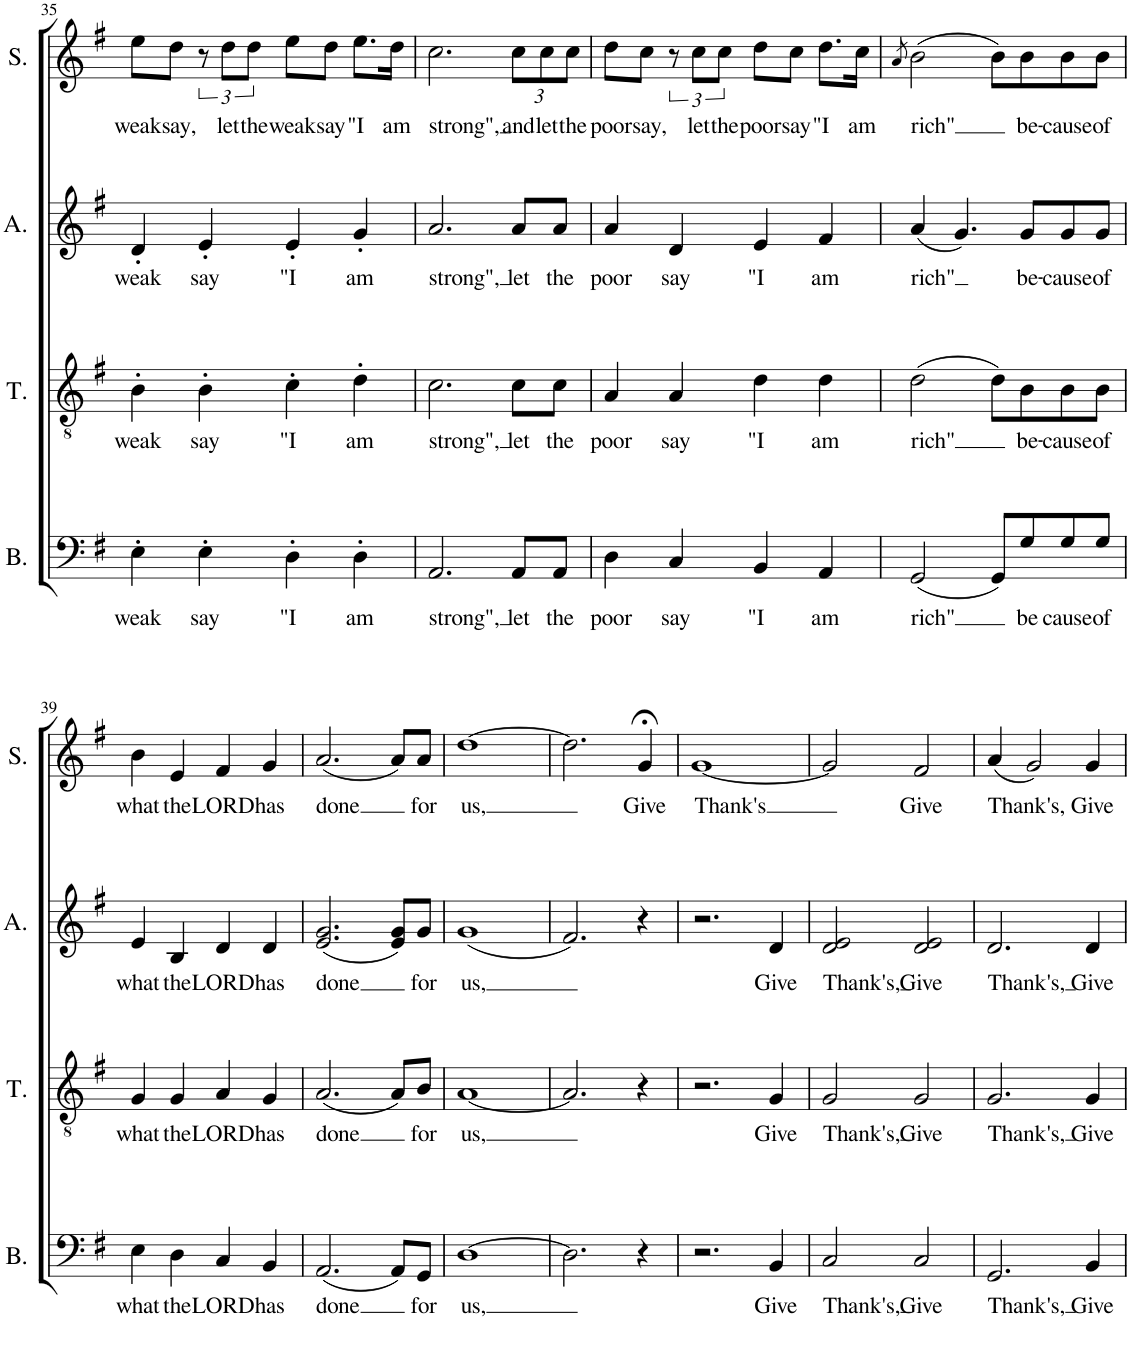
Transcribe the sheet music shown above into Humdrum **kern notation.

**kern	**text	**kern	**text	**kern	**text	**kern	**text
*part4	*part4	*part3	*part3	*part2	*part2	*part1	*part1
*staff4	*staff4	*staff3	*staff3	*staff2	*staff2	*staff1	*staff1
*I"Bass	*	*I"Tenor	*	*I"Alto	*	*I"Soprano	*
*I'B.	*	*I'T.	*	*I'A.	*	*I'S.	*
!!LO:PB:g=z
*clefF4	*	*clefGv2	*	*clefG2	*	*clefG2	*
*k[f#]	*	*k[f#]	*	*k[f#]	*	*k[f#]	*
*M4/4	*	*M4/4	*	*M4/4	*	*M4/4	*
=35	=35	=35	=35	=35	=35	=35	=35
!	!LO:LY:b	!	!LO:LY:b	!	!LO:LY:b	!	!LO:LY:b
4E'\	weak	4B'\	weak	4d'/	weak	8ee\L	weak
!	!	!	!	!	!	!	!LO:LY:b
.	.	.	.	.	.	8dd\J	say,
!	!LO:LY:b	!	!LO:LY:b	!	!LO:LY:b	!	!
4E'\	say	4B'\	say	4e'/	say	12r	.
!	!	!	!	!	!	!	!LO:LY:b
.	.	.	.	.	.	12dd\L	let
!	!	!	!	!	!	!	!LO:LY:b
.	.	.	.	.	.	12dd\J	the
!	!LO:LY:b	!	!LO:LY:b	!	!LO:LY:b	!	!LO:LY:b
4D'\	"I	4c'\	"I	4e'/	"I	8ee\L	weak
!	!	!	!	!	!	!	!LO:LY:b
.	.	.	.	.	.	8dd\J	say
!	!LO:LY:b	!	!LO:LY:b	!	!LO:LY:b	!	!LO:LY:b
4D'\	am	4d'\	am	4g'/	am	8.ee\L	"I
!	!	!	!	!	!	!	!LO:LY:b
.	.	.	.	.	.	16dd\Jk	am
=36	=36	=36	=36	=36	=36	=36	=36
!	!LO:LY:b	!	!LO:LY:b	!	!LO:LY:b	!	!LO:LY:b
2.AA/	strong",	2.c\	strong",	2.a/	strong",	2.cc\	strong",
!	!LO:LY:b	!	!LO:LY:b	!	!LO:LY:b	!	!
*	*	*	*	*	*	*Xbrackettup	*
!	!	!	!	!	!	!	!LO:LY:b
8AA/L	let	8c\L	let	8a/L	let	12cc\L	and
!	!	!	!	!	!	!	!LO:LY:b
.	.	.	.	.	.	12cc\	let
!	!LO:LY:b	!	!LO:LY:b	!	!LO:LY:b	!	!
8AA/J	the	8c\J	the	8a/J	the	.	.
!	!	!	!	!	!	!	!LO:LY:b
.	.	.	.	.	.	12cc\J	the
=37	=37	=37	=37	=37	=37	=37	=37
!	!LO:LY:b	!	!LO:LY:b	!	!LO:LY:b	!	!LO:LY:b
4D\	poor	4A/	poor	4a/	poor	8dd\L	poor
!	!	!	!	!	!	!	!LO:LY:b
.	.	.	.	.	.	8cc\J	say,
!	!LO:LY:b	!	!LO:LY:b	!	!LO:LY:b	!	!
*	*	*	*	*	*	*brackettup	*
4C/	say	4A/	say	4d/	say	12r	.
!	!	!	!	!	!	!	!LO:LY:b
.	.	.	.	.	.	12cc\L	let
!	!	!	!	!	!	!	!LO:LY:b
.	.	.	.	.	.	12cc\J	the
!	!LO:LY:b	!	!LO:LY:b	!	!LO:LY:b	!	!LO:LY:b
4BB/	"I	4d\	"I	4e/	"I	8dd\L	poor
!	!	!	!	!	!	!	!LO:LY:b
.	.	.	.	.	.	8cc\J	say
!	!LO:LY:b	!	!LO:LY:b	!	!LO:LY:b	!	!LO:LY:b
4AA/	am	4d\	am	4f#/	am	8.dd\L	"I
!	!	!	!	!	!	!	!LO:LY:b
.	.	.	.	.	.	16cc\Jk	am
=38	=38	=38	=38	=38	=38	=38	=38
.	.	.	.	.	.	8qa/	.
!	!LO:LY:b	!	!LO:LY:b	!	!LO:LY:b	!	!LO:LY:b
(2GG/	rich"	(2d\	rich"	(4a/	rich"	(2b\	rich"
.	.	.	.	4.g/)	.	.	.
8GG/L)	.	8d\L)	.	.	.	8b\L)	.
!	!LO:LY:b	!	!LO:LY:b	!	!LO:LY:b	!	!LO:LY:b
8G/	be	8B\	be-	8g/L	be-	8b\	be-
!	!LO:LY:b	!	!LO:LY:b	!	!LO:LY:b	!	!LO:LY:b
8G/	cause	8B\	-cause	8g/	-cause	8b\	-cause
!	!LO:LY:b	!	!LO:LY:b	!	!LO:LY:b	!	!LO:LY:b
8G/J	of	8B\J	of	8g/J	of	8b\J	of
!!LO:LB:g=z
=39	=39	=39	=39	=39	=39	=39	=39
!	!LO:LY:b	!	!LO:LY:b	!	!LO:LY:b	!	!LO:LY:b
4E\	what	4G/	what	4e/	what	4b\	what
!	!LO:LY:b	!	!LO:LY:b	!	!LO:LY:b	!	!LO:LY:b
4D\	the	4G/	the	4B/	the	4e/	the
!	!LO:LY:b	!	!LO:LY:b	!	!LO:LY:b	!	!LO:LY:b
4C/	LORD	4A/	LORD	4d/	LORD	4f#/	LORD
!	!LO:LY:b	!	!LO:LY:b	!	!LO:LY:b	!	!LO:LY:b
4BB/	has	4G/	has	4d/	has	4g/	has
=40	=40	=40	=40	=40	=40	=40	=40
!	!LO:LY:b	!	!LO:LY:b	!	!LO:LY:b	!	!LO:LY:b
(2.AA/	done	(2.A/	done	(2.e/ 2.g/	done	(2.a/	done
8AA/L)	.	8A/L)	.	8e/ 8g/L)	.	8a/L)	.
!	!LO:LY:b	!	!LO:LY:b	!	!LO:LY:b	!	!LO:LY:b
8GG/J	for	8B/J	for	8g/J	for	8a/J	for
=41	=41	=41	=41	=41	=41	=41	=41
!	!LO:LY:b	!	!LO:LY:b	!	!LO:LY:b	!	!LO:LY:b
[1D	us,	[1A	us,	(1g	us,	[1dd	us,
=42	=42	=42	=42	=42	=42	=42	=42
2.D\]	.	2.A/]	.	2.f#/)	.	2.dd\]	.
!	!	!	!	!	!	!	!LO:LY:b
4r	.	4r	.	4r	.	4g;</	Give
=43	=43	=43	=43	=43	=43	=43	=43
!	!	!	!	!	!	!	!LO:LY:b
2.r	.	2.r	.	2.r	.	[1g	Thank's
!	!LO:LY:b	!	!LO:LY:b	!	!LO:LY:b	!	!
4BB/	Give	4G/	Give	4d/	Give	.	.
=44	=44	=44	=44	=44	=44	=44	=44
!	!LO:LY:b	!	!LO:LY:b	!	!LO:LY:b	!	!
2C/	Thank's,	2G/	Thank's,	2d/ 2e/	Thank's,	2g/]	.
!	!LO:LY:b	!	!LO:LY:b	!	!LO:LY:b	!	!LO:LY:b
2C/	Give	2G/	Give	2d/ 2e/	Give	2f#/	Give
=45	=45	=45	=45	=45	=45	=45	=45
!	!LO:LY:b	!	!LO:LY:b	!	!LO:LY:b	!	!LO:LY:b
2.GG/	Thank's,	2.G/	Thank's,	2.d/	Thank's,	(4a/	Thank's,
.	.	.	.	.	.	2g/)	.
!	!LO:LY:b	!	!LO:LY:b	!	!LO:LY:b	!	!LO:LY:b
4BB/	Give	4G/	Give	4d/	Give	4g/	Give
=	=	=	=	=	=	=	=
*-	*-	*-	*-	*-	*-	*-	*-
